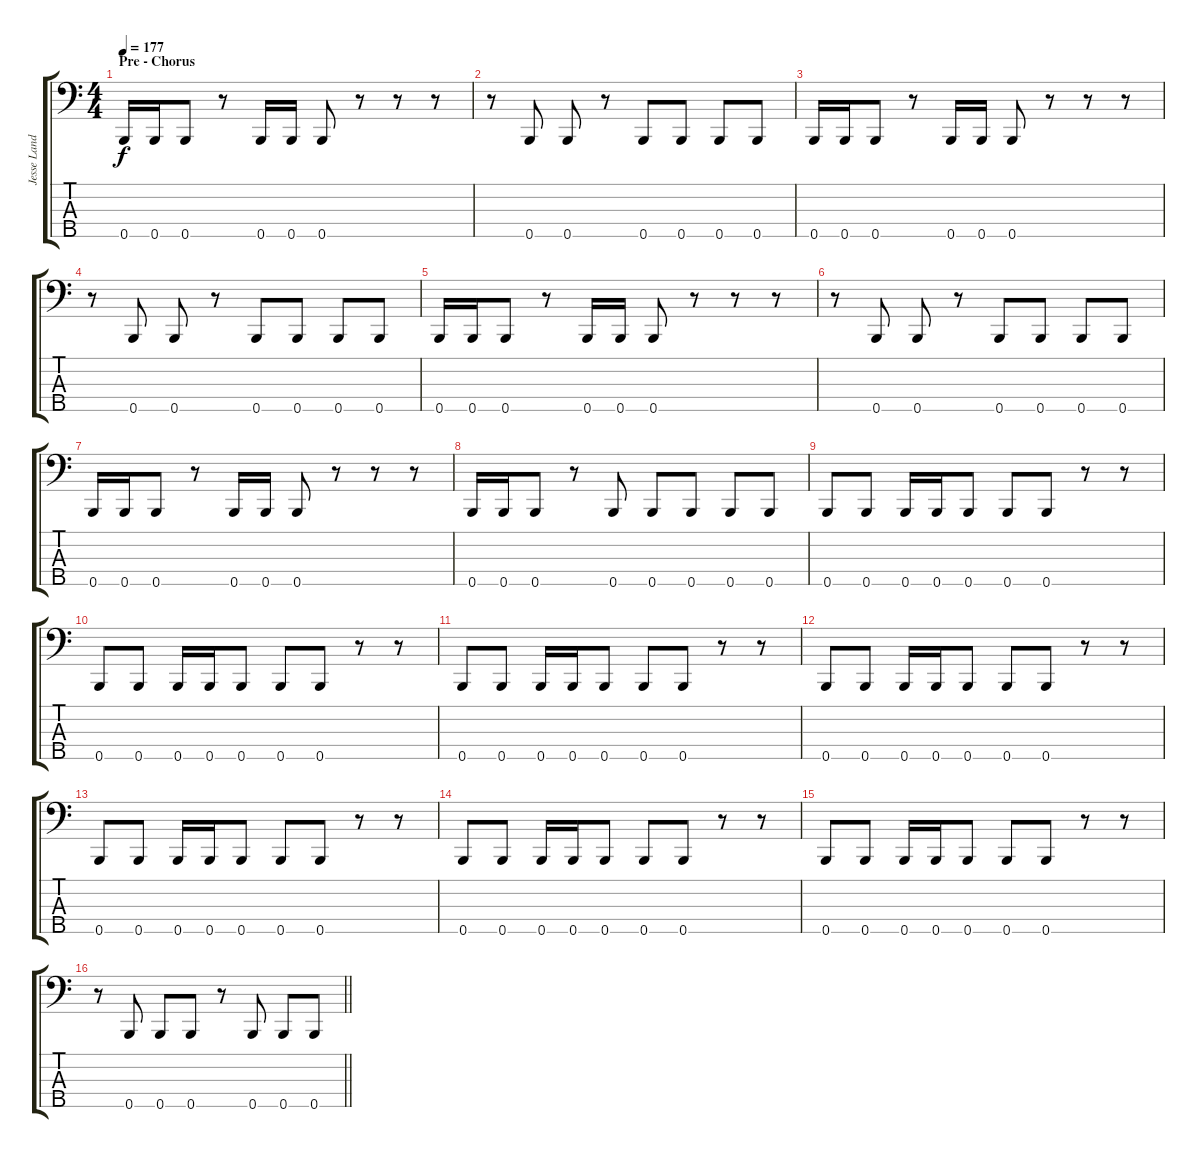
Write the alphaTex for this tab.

\track ("Jesse Landry (Bass)" "Jesse Land") {instrument electricbassfinger}
\staff {score tabs}
\tuning (G2 D2 A1 E1 B0) {hide}
\ts (4 4)
\section ("" "Pre - Chorus")
\tempo 177
\clef f4
\ks c
0.5.16{dy f} 0.5.16 0.5.8 r.8 0.5.16 0.5.16 0.5.8 r.8 r.8 r.8 |
r.8 0.5.8 0.5.8 r.8 0.5.8 0.5.8 0.5.8 0.5.8 |
0.5.16 0.5.16 0.5.8 r.8 0.5.16 0.5.16 0.5.8 r.8 r.8 r.8 |
r.8 0.5.8 0.5.8 r.8 0.5.8 0.5.8 0.5.8 0.5.8 |
0.5.16 0.5.16 0.5.8 r.8 0.5.16 0.5.16 0.5.8 r.8 r.8 r.8 |
r.8 0.5.8 0.5.8 r.8 0.5.8 0.5.8 0.5.8 0.5.8 |
0.5.16 0.5.16 0.5.8 r.8 0.5.16 0.5.16 0.5.8 r.8 r.8 r.8 |
0.5.16 0.5.16 0.5.8 r.8 0.5.8 0.5.8 0.5.8 0.5.8 0.5.8 |
0.5.8 0.5.8 0.5.16 0.5.16 0.5.8 0.5.8 0.5.8 r.8 r.8 |
0.5.8 0.5.8 0.5.16 0.5.16 0.5.8 0.5.8 0.5.8 r.8 r.8 |
0.5.8 0.5.8 0.5.16 0.5.16 0.5.8 0.5.8 0.5.8 r.8 r.8 |
0.5.8 0.5.8 0.5.16 0.5.16 0.5.8 0.5.8 0.5.8 r.8 r.8 |
0.5.8 0.5.8 0.5.16 0.5.16 0.5.8 0.5.8 0.5.8 r.8 r.8 |
0.5.8 0.5.8 0.5.16 0.5.16 0.5.8 0.5.8 0.5.8 r.8 r.8 |
0.5.8 0.5.8 0.5.16 0.5.16 0.5.8 0.5.8 0.5.8 r.8 r.8 |
\barLineRight lightlight
r.8 0.5.8 0.5.8 0.5.8 r.8 0.5.8 0.5.8 0.5.8
